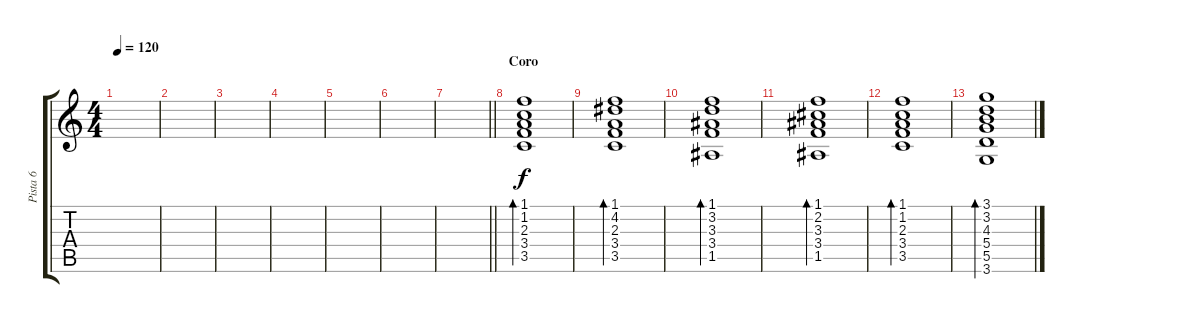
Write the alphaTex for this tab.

\track ("Pista 6" "Pista 6") {instrument electricguitarclean}
\staff {score tabs}
\tuning (E4 B3 G3 D3 A2 E2) {hide}
\ts (4 4)
\tempo 120
\clef g2
\ks c
|
|
|
|
|
|
\barLineRight lightlight
|
\section ("" "Coro")
(1.1 1.2 2.3 3.4 3.5).1{bd 60} |
(1.1 4.2 2.3 3.4 3.5).1{bd 60} |
(1.1 3.2 3.3 3.4 1.5).1{bd 60} |
(1.1 2.2 3.3 3.4 1.5).1{bd 60} |
(1.1 1.2 2.3 3.4 3.5).1{bd 60} |
(3.1 3.2 4.3 5.4 5.5 3.6).1{bd 60}
